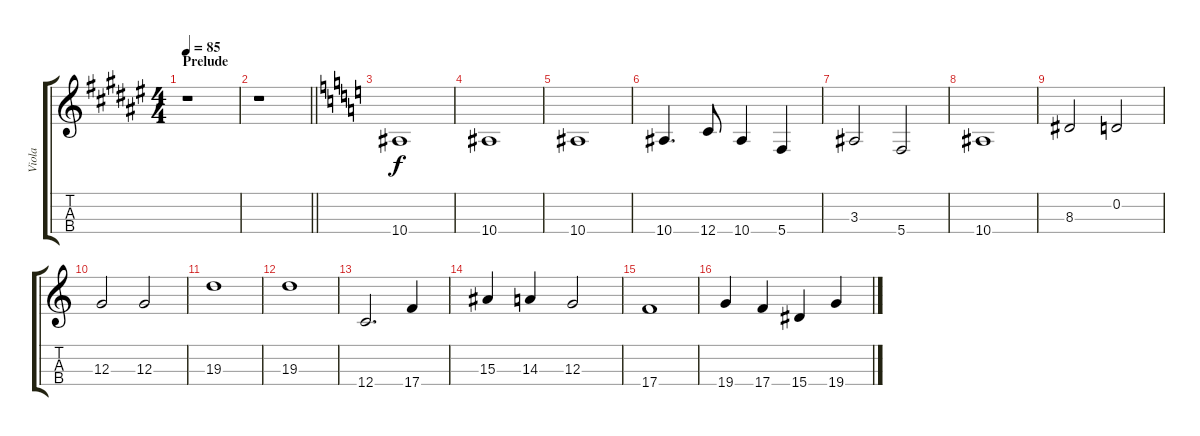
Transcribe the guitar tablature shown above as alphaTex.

\track ("Viola" "Viola") {instrument viola}
\staff {score tabs}
\tuning (A4 D4 G3 C3) {hide}
\ts (4 4)
\section ("" "Prelude")
\tempo 85
\clef g2
\ks f#
r.1{dy f instrument viola} |
\barLineRight lightlight
r.1 |
\ks c
10.4.1 |
10.4.1 |
10.4.1 |
10.4.4{d} 12.4.8 10.4.4 5.4.4 |
3.3.2 5.4.2 |
10.4.1 |
8.3.2 0.2.2 |
12.3.2 12.3.2 |
19.3.1 |
19.3.1 |
12.4.2{d} 17.4.4 |
15.3.4 14.3.4 12.3.2 |
17.4.1 |
19.4.4 17.4.4 15.4.4 19.4.4
